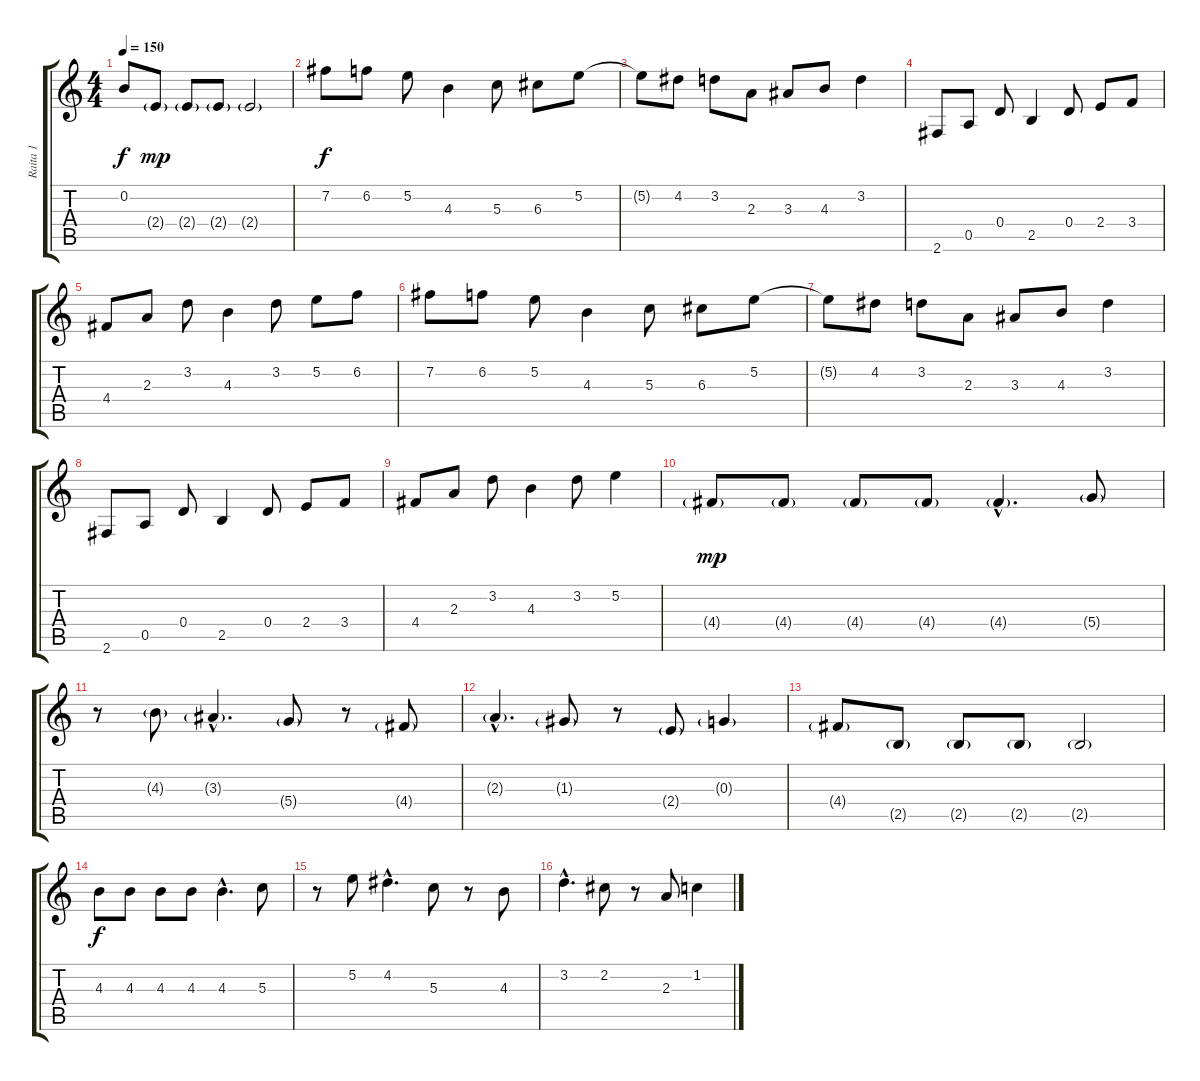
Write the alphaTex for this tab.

\track ("Raita 1" "Raita 1") {instrument overdrivenguitar}
\staff {score tabs}
\tuning (E4 B3 G3 D3 A2 E2) {hide}
\ts (4 4)
\tempo 150
\clef g2
\ks c
0.2.8{dy f} 2.4{g}.8{dy mp} 2.4{g}.8 2.4{g}.8 2.4{g}.2 |
7.2.8{dy f} 6.2.8 5.2.8 4.3.4 5.3.8 6.3.8 5.2.8 |
5.2{t}.8 4.2.8 3.2.8 2.3.8 3.3.8 4.3.8 3.2.4 |
2.6.8 0.5.8 0.4.8 2.5.4 0.4.8 2.4.8 3.4.8 |
4.4.8 2.3.8 3.2.8 4.3.4 3.2.8 5.2.8 6.2.8 |
7.2.8 6.2.8 5.2.8 4.3.4 5.3.8 6.3.8 5.2.8 |
5.2{t}.8 4.2.8 3.2.8 2.3.8 3.3.8 4.3.8 3.2.4 |
2.6.8 0.5.8 0.4.8 2.5.4 0.4.8 2.4.8 3.4.8 |
4.4.8 2.3.8 3.2.8 4.3.4 3.2.8 5.2.4 |
4.4{g}.8{dy mp} 4.4{g}.8 4.4{g}.8 4.4{g}.8 4.4{g hac}.4{d} 5.4{g}.8 |
r.8 4.3{g}.8 3.3{g hac}.4{d} 5.4{g}.8 r.8 4.4{g}.8 |
2.3{g hac}.4{d} 1.3{g}.8 r.8 2.4{g}.8 0.3{g}.4 |
4.4{g}.8 2.5{g}.8 2.5{g}.8 2.5{g}.8 2.5{g}.2 |
4.3.8{dy f} 4.3.8 4.3.8 4.3.8 4.3{hac}.4{d} 5.3.8 |
r.8 5.2.8 4.2{hac}.4{d} 5.3.8 r.8 4.3.8 |
3.2{hac}.4{d} 2.2.8 r.8 2.3.8 1.2.4
